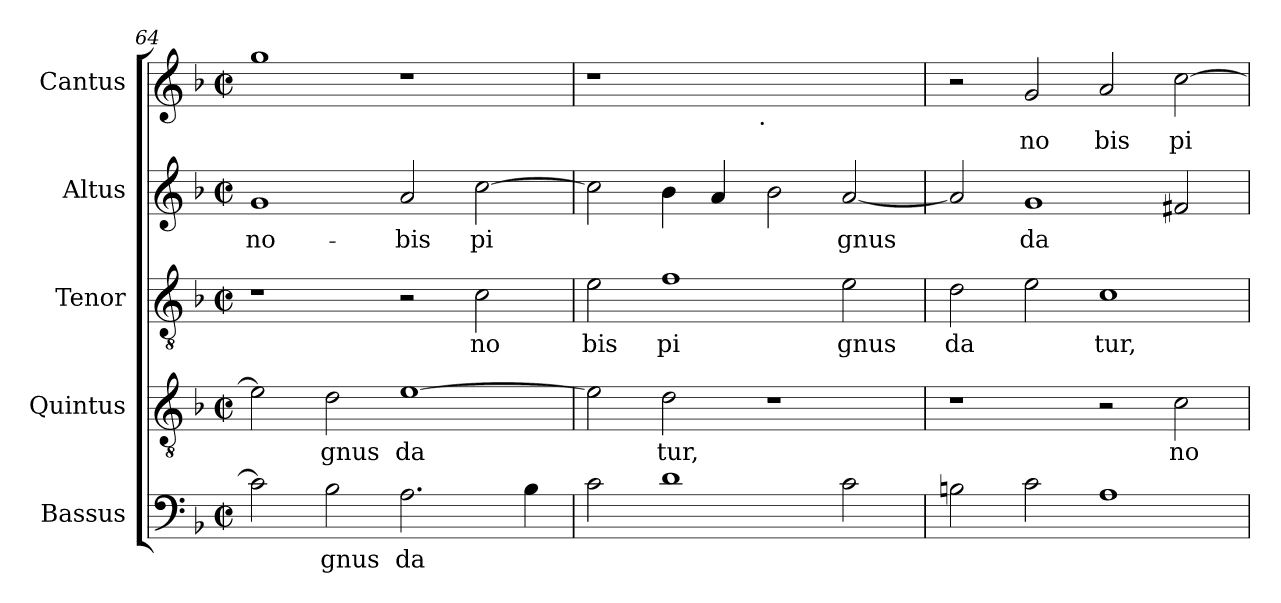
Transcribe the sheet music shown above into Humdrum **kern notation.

**kern	**text	**kern	**text	**kern	**text	**kern	**text	**kern	**text
*part5	*part5	*part4	*part4	*part3	*part3	*part2	*part2	*part1	*part1
*staff5	*staff5	*staff4	*staff4	*staff3	*staff3	*staff2	*staff2	*staff1	*staff1
*I"Bassus	*	*I"Quintus	*	*I"Tenor	*	*I"Altus	*	*I"Cantus	*
!!LO:PB:g=z
*clefF4	*	*clefGv2	*	*clefGv2	*	*clefG2	*	*clefG2	*
*k[b-]	*	*k[b-]	*	*k[b-]	*	*k[b-]	*	*k[b-]	*
*F:	*	*F:	*	*F:	*	*F:	*	*F:	*
*M2/2	*	*M2/2	*	*M2/2	*	*M2/2	*	*M2/2	*
*met(c|)	*	*met(c|)	*	*met(c|)	*	*met(c|)	*	*met(c|)	*
=64	=64	=64	=64	=64	=64	=64	=64	=64	=64
!	!LO:LY:b:cj	!	!LO:LY:b:cj	!	!	!	!LO:LY:b:cj	!	!LO:LY:b:cj
2c\]	.	2e\]	.	1r	.	1g	no-	1gg	.
!	!LO:LY:b:cj	!	!LO:LY:b:cj	!	!	!	!	!	!
2B-\	gnus	2d\	gnus	.	.	.	.	.	.
!	!LO:LY:b:cj	!	!LO:LY:b:cj	!	!	!	!LO:LY:b:cj	!	!
2.A\	da	[>1e	da	2r	.	2a/	-bis	1r	.
!	!	!	!	!	!LO:LY:b:cj	!	!LO:LY:b:cj	!	!
.	.	.	.	2c\	no	[>2cc\	pi-	.	.
!	!LO:LY:b:cj	!	!	!	!	!	!	!	!
4B-\	.	.	.	.	.	.	.	.	.
=65	=65	=65	=65	=65	=65	=65	=65	=65	=65
!	!LO:LY:b:cj	!	!LO:LY:b:cj	!	!LO:LY:b:cj	!	!LO:LY:b:cj	!	!
*	*	*	*	*	*	*	*	*^	*
2c\	.	2e\]	.	2e\	bis	2cc\]	--	1r	2ryy	.
!	!LO:LY:b:cj	!	!LO:LY:b:cj	!	!LO:LY:b:cj	!	!LO:LY:b:cj	!	!	!
1d	.	2d\	tur,	1f	pi	4b-\	--	.	4ryy	.
!	!	!	!	!	!	!	!LO:LY:b:cj	!	!	!
.	.	.	.	.	.	4a/	--	.	8...ryy	.
!	!	!	!	!	!	!	!	!	!LO:TX:b:t=.	!
.	.	.	.	.	.	.	.	.	1ryy	.
!	!	!	!	!	!	!	!LO:LY:b:cj	!	!	!
.	.	1r	.	.	.	2b-\	--	1ryy	.	.
!	!LO:LY:b:cj	!	!	!	!LO:LY:b:cj	!	!LO:LY:b:cj	!	!	!
2c\	.	.	.	2e\	gnus	[<2a/	-gnus	.	.	.
.	.	.	.	.	.	.	.	.	64ryy	.
=66	=66	=66	=66	=66	=66	=66	=66	=66	=66	=66
!	!LO:LY:b:cj	!	!	!	!LO:LY:b:cj	!	!LO:LY:b:cj	!	!	!
*	*	*	*	*	*	*	*	*v	*v	*
2Bn\	.	1r	.	2d\	da	2a/]	.	2r	.
!	!LO:LY:b:cj	!	!	!	!LO:LY:b:cj	!	!LO:LY:b:cj	!	!LO:LY:b:cj
2c\	.	.	.	2e\	.	1g	da-	2g/	no
!	!LO:LY:b:cj	!	!	!	!LO:LY:b:cj	!	!	!	!LO:LY:b:cj
1A	.	2r	.	1c	tur,	.	.	2a/	bis
!	!	!	!LO:LY:b:cj	!	!	!	!LO:LY:b:cj	!	!LO:LY:b:cj
.	.	2c\	no	.	.	2f#/	--	[>2cc\	pi
=	=	=	=	=	=	=	=	=	=
*-	*-	*-	*-	*-	*-	*-	*-	*-	*-
